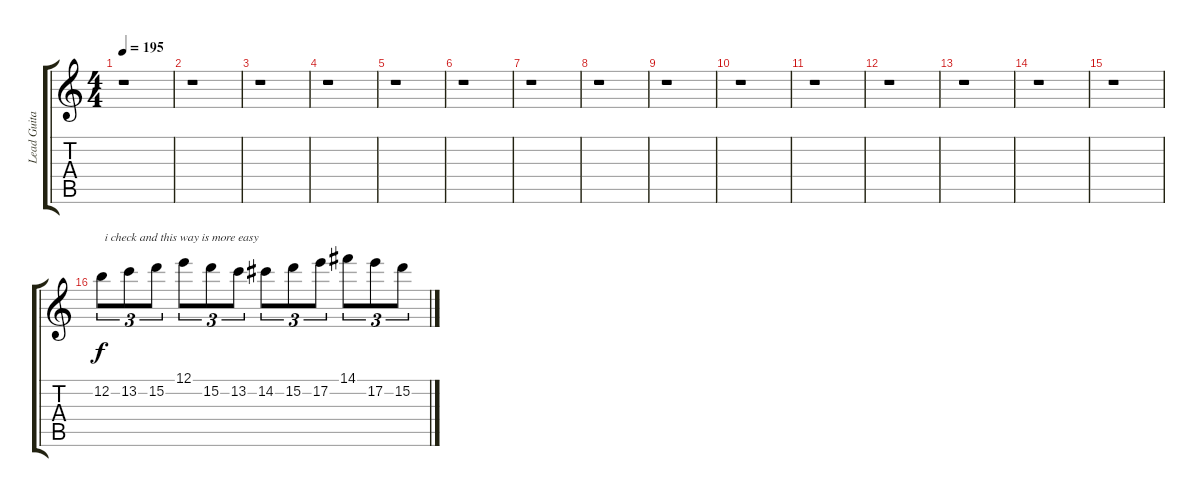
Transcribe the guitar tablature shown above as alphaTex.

\track ("Lead Guitar" "Lead Guita") {instrument distortionguitar}
\staff {score tabs}
\tuning (E4 B3 G3 D3 A2 E2) {hide}
\ts (4 4)
\tempo 195
\clef g2
\ks c
r.1{dy f} |
r.1 |
r.1 |
r.1 |
r.1 |
r.1 |
r.1 |
r.1 |
r.1 |
r.1 |
r.1 |
r.1 |
r.1 |
r.1 |
r.1 |
12.2.8{tu (3 2) txt " i check and this way is more easy"} 13.2.8{tu (3 2)} 15.2.8{tu (3 2)} 12.1.8{tu (3 2)} 15.2.8{tu (3 2)} 13.2.8{tu (3 2)} 14.2.8{tu (3 2)} 15.2.8{tu (3 2)} 17.2.8{tu (3 2)} 14.1.8{tu (3 2)} 17.2.8{tu (3 2)} 15.2.8{tu (3 2)}
